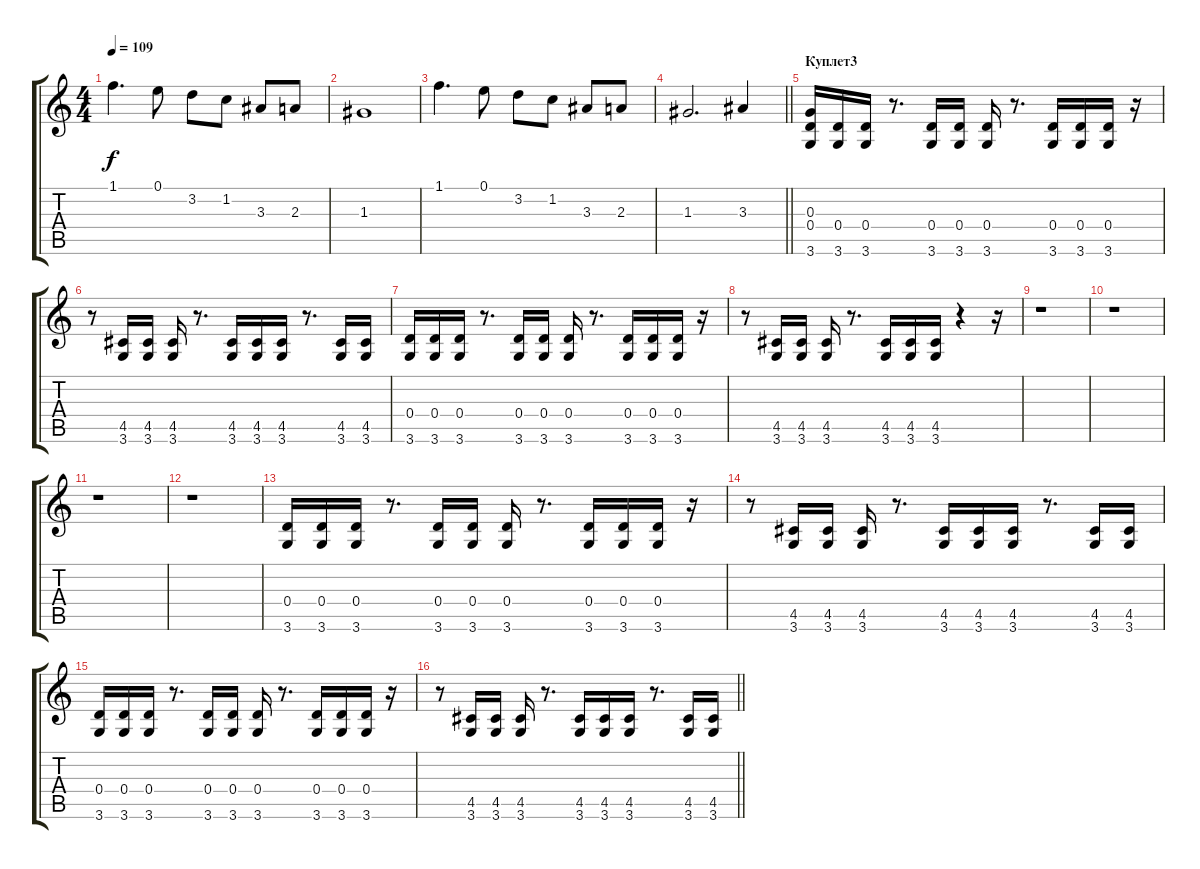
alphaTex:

\track "" {instrument overdrivenguitar}
\staff {score tabs}
\tuning (E4 B3 G3 D3 A2 E2) {hide}
\ts (4 4)
\tempo 109
\clef g2
\ks c
1.1.4{d dy f} 0.1.8 3.2.8 1.2.8 3.3.8 2.3.8 |
1.3.1 |
1.1.4{d} 0.1.8 3.2.8 1.2.8 3.3.8 2.3.8 |
\barLineRight lightlight
1.3.2{d} 3.3.4 |
\section ("" "Куплет3")
(0.3 0.4 3.6).16 (0.4 3.6).16 (0.4 3.6).16 r.8{d} (0.4 3.6).16 (0.4 3.6).16 (0.4 3.6).16 r.8{d} (0.4 3.6).16 (0.4 3.6).16 (0.4 3.6).16 r.16 |
r.8 (4.5 3.6).16 (4.5 3.6).16 (4.5 3.6).16 r.8{d} (4.5 3.6).16 (4.5 3.6).16 (4.5 3.6).16 r.8{d} (4.5 3.6).16 (4.5 3.6).16 |
(0.4 3.6).16 (0.4 3.6).16 (0.4 3.6).16 r.8{d} (0.4 3.6).16 (0.4 3.6).16 (0.4 3.6).16 r.8{d} (0.4 3.6).16 (0.4 3.6).16 (0.4 3.6).16 r.16 |
r.8 (4.5 3.6).16 (4.5 3.6).16 (4.5 3.6).16 r.8{d} (4.5 3.6).16 (4.5 3.6).16 (4.5 3.6).16 r.4 r.16 |
r.1 |
r.1 |
r.1 |
r.1 |
(0.4 3.6).16 (0.4 3.6).16 (0.4 3.6).16 r.8{d} (0.4 3.6).16 (0.4 3.6).16 (0.4 3.6).16 r.8{d} (0.4 3.6).16 (0.4 3.6).16 (0.4 3.6).16 r.16 |
r.8 (4.5 3.6).16 (4.5 3.6).16 (4.5 3.6).16 r.8{d} (4.5 3.6).16 (4.5 3.6).16 (4.5 3.6).16 r.8{d} (4.5 3.6).16 (4.5 3.6).16 |
(0.4 3.6).16 (0.4 3.6).16 (0.4 3.6).16 r.8{d} (0.4 3.6).16 (0.4 3.6).16 (0.4 3.6).16 r.8{d} (0.4 3.6).16 (0.4 3.6).16 (0.4 3.6).16 r.16 |
\barLineRight lightlight
r.8 (4.5 3.6).16 (4.5 3.6).16 (4.5 3.6).16 r.8{d} (4.5 3.6).16 (4.5 3.6).16 (4.5 3.6).16 r.8{d} (4.5 3.6).16 (4.5 3.6).16
